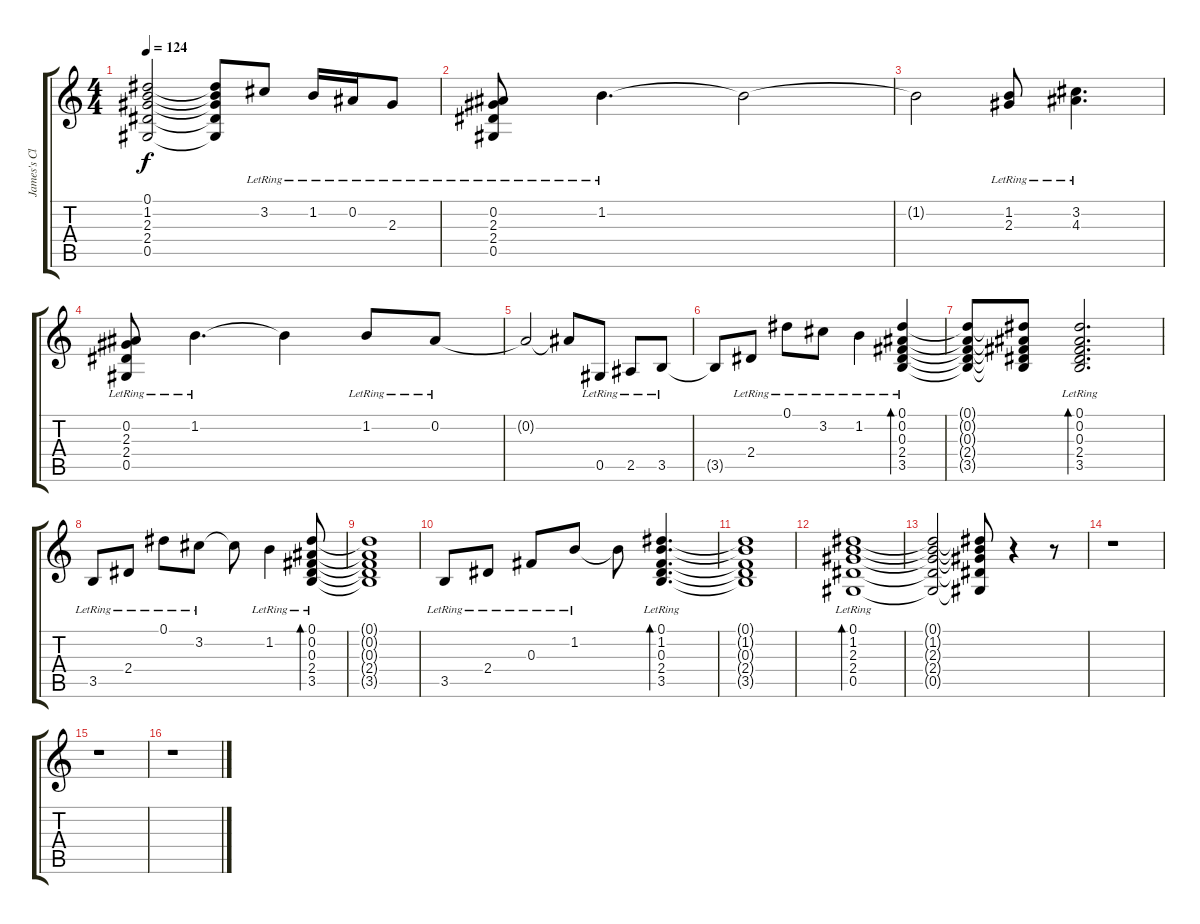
\track ("James's Clean" "James's Cl") {instrument electricguitarclean}
\staff {score tabs}
\tuning (Eb4 Bb3 Gb3 Db3 Ab2 Eb2) {hide}
\ts (4 4)
\tempo 124
\clef g2
\ks c
(0.1{t} 1.2{t} 2.3{t} 2.4{t} 0.5{t}).2{dy f} (0.1{t} 1.2{t} 2.3{t} 2.4{t} 0.5{t}).8 3.2{lr}.8 1.2{lr}.16 0.2{lr}.16 2.3{lr}.8 |
(0.2{lr} 2.3{lr} 2.4{lr} 0.5{lr}).8 1.2{lr}.4{d} 1.2{t}.2 |
1.2{t}.2 (1.2{lr} 2.3{lr}).8 (3.2{lr} 4.3{lr}).4{d} |
(0.2{lr} 2.3{lr} 2.4{lr} 0.5{lr}).8 1.2{lr}.4{d} 1.2{t}.4 1.2{lr}.8 0.2{lr}.8 |
0.2{t}.2 0.2{t}.8 0.5{lr}.8 2.5{lr}.8 3.5{lr}.8 |
3.5{t}.8 2.4{lr}.8 0.1{lr}.8 3.2{lr}.8 1.2{lr}.4 (0.1{lr} 0.2{lr} 0.3{lr} 2.4{lr} 3.5{lr}).4{bd 240} |
(0.1{t} 0.2{t} 0.3{t} 2.4{t} 3.5{t}).8 (0.1{t} 0.2{t} 0.3{t} 2.4{t} 3.5{t}).8 (0.1{lr} 0.2{lr} 0.3{lr} 2.4{lr} 3.5{lr}).2{d bd 240} |
3.5{lr}.8 2.4{lr}.8 0.1{lr}.8 3.2{lr}.8 3.2{t}.8 1.2{lr}.4 (0.1{lr} 0.2{lr} 0.3{lr} 2.4{lr} 3.5{lr}).8{bd 240} |
(0.1{t} 0.2{t} 0.3{t} 2.4{t} 3.5{t}).1 |
3.5{lr}.8 2.4{lr}.8 0.3{lr}.8 1.2{lr}.8 1.2{t}.8 (0.1{lr} 1.2{lr} 0.3{lr} 2.4{lr} 3.5{lr}).4{d bd 240} |
(0.1{t} 1.2{t} 0.3{t} 2.4{t} 3.5{t}).1 |
(0.1{lr} 1.2 2.3{lr} 2.4{lr} 0.5{lr}).1{bd 240} |
(0.1{t} 1.2{t} 2.3{t} 2.4{t} 0.5{t}).2 (0.1{t} 1.2{t} 2.3{t} 2.4{t} 0.5{t}).8 r.4 r.8 |
r.1 |
r.1 |
r.1
